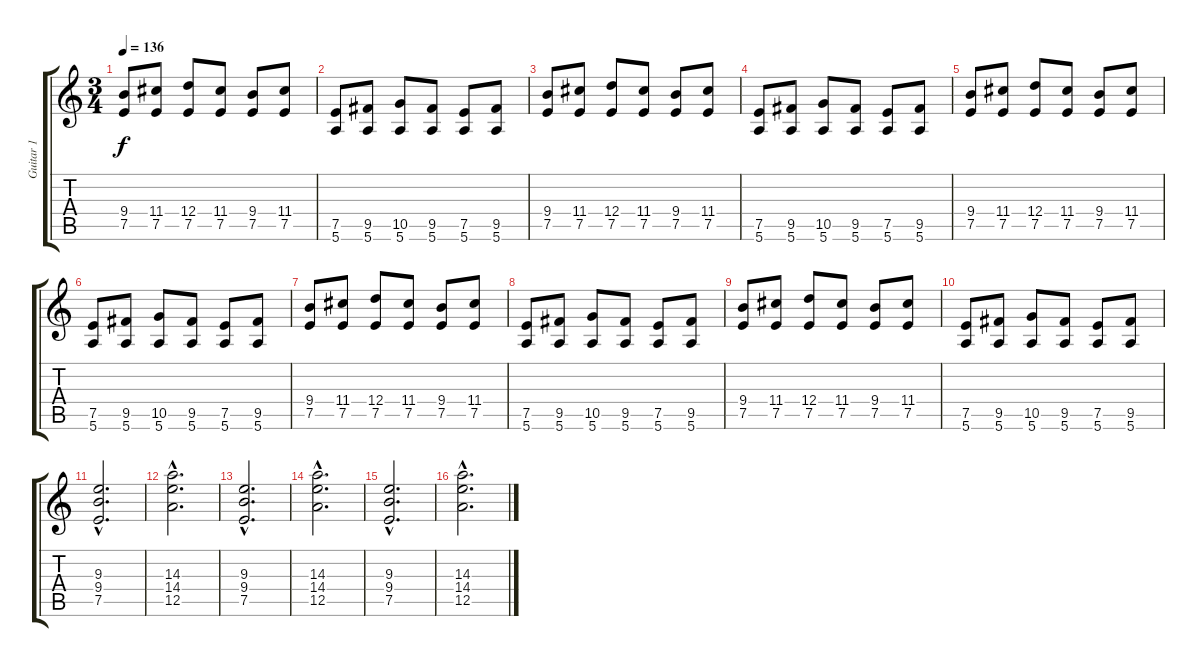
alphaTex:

\track ("Guitar 1" "Guitar 1") {instrument distortionguitar}
\staff {score tabs}
\tuning (E4 B3 G3 D3 A2 E2) {hide}
\ts (3 4)
\tempo 136
\clef g2
\ks c
(9.4 7.5).8{dy f} (11.4 7.5).8 (12.4 7.5).8 (11.4 7.5).8 (9.4 7.5).8 (11.4 7.5).8 |
(7.5 5.6).8 (9.5 5.6).8 (10.5 5.6).8 (9.5 5.6).8 (7.5 5.6).8 (9.5 5.6).8 |
(9.4 7.5).8 (11.4 7.5).8 (12.4 7.5).8 (11.4 7.5).8 (9.4 7.5).8 (11.4 7.5).8 |
(7.5 5.6).8 (9.5 5.6).8 (10.5 5.6).8 (9.5 5.6).8 (7.5 5.6).8 (9.5 5.6).8 |
(9.4 7.5).8 (11.4 7.5).8 (12.4 7.5).8 (11.4 7.5).8 (9.4 7.5).8 (11.4 7.5).8 |
(7.5 5.6).8 (9.5 5.6).8 (10.5 5.6).8 (9.5 5.6).8 (7.5 5.6).8 (9.5 5.6).8 |
(9.4 7.5).8 (11.4 7.5).8 (12.4 7.5).8 (11.4 7.5).8 (9.4 7.5).8 (11.4 7.5).8 |
(7.5 5.6).8 (9.5 5.6).8 (10.5 5.6).8 (9.5 5.6).8 (7.5 5.6).8 (9.5 5.6).8 |
(9.4 7.5).8 (11.4 7.5).8 (12.4 7.5).8 (11.4 7.5).8 (9.4 7.5).8 (11.4 7.5).8 |
(7.5 5.6).8 (9.5 5.6).8 (10.5 5.6).8 (9.5 5.6).8 (7.5 5.6).8 (9.5 5.6).8 |
(9.3{hac} 9.4{hac} 7.5{hac}).2{d} |
(14.3{hac} 14.4{hac} 12.5{hac}).2{d} |
(9.3{hac} 9.4{hac} 7.5{hac}).2{d} |
(14.3{hac} 14.4{hac} 12.5{hac}).2{d} |
(9.3{hac} 9.4{hac} 7.5{hac}).2{d} |
(14.3{hac} 14.4{hac} 12.5{hac}).2{d}
